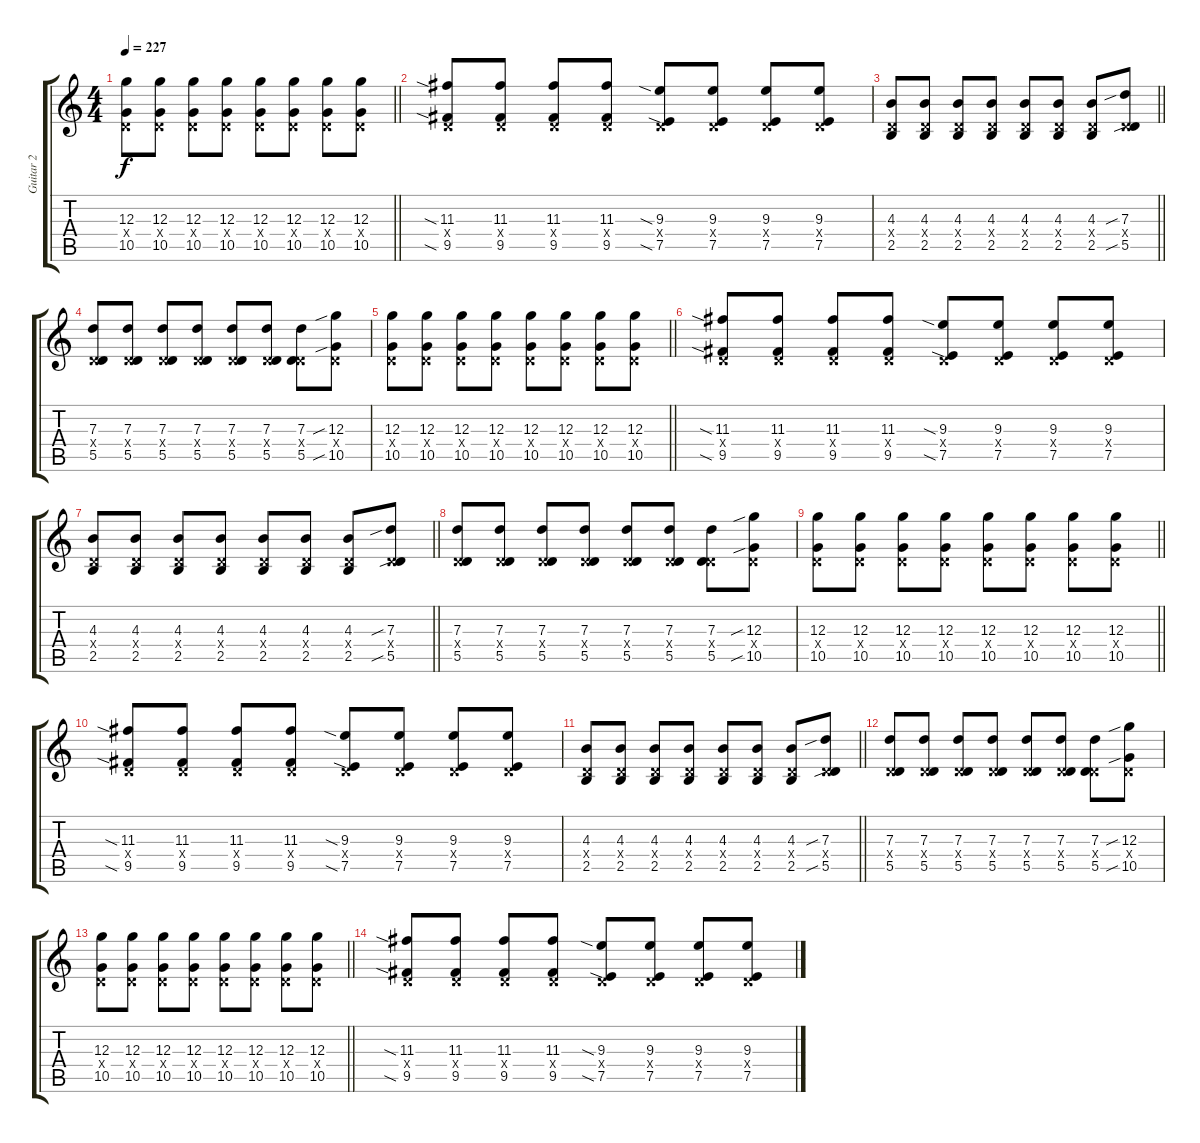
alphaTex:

\track ("Guitar 2" "Guitar 2") {instrument overdrivenguitar}
\staff {score tabs}
\tuning (E4 B3 G3 D3 A2 D2) {hide}
\ts (4 4)
\tempo 227
\clef g2
\barLineRight lightlight
\ks c
(12.3 0.4{x} 10.5).8{dy f} (12.3 0.4{x} 10.5).8 (12.3 0.4{x} 10.5).8 (12.3 0.4{x} 10.5).8 (12.3 0.4{x} 10.5).8 (12.3 0.4{x} 10.5).8 (12.3 0.4{x} 10.5).8 (12.3 0.4{x} 10.5).8 |
(11.3{sia} 0.4{x} 9.5{sia}).8 (11.3 0.4{x} 9.5).8 (11.3 0.4{x} 9.5).8 (11.3 0.4{x} 9.5).8 (9.3{sia} 0.4{x} 7.5{sia}).8 (9.3 0.4{x} 7.5).8 (9.3 0.4{x} 7.5).8 (9.3 0.4{x} 7.5).8 |
\barLineRight lightlight
(4.3 0.4{x} 2.5).8 (4.3 0.4{x} 2.5).8 (4.3 0.4{x} 2.5).8 (4.3 0.4{x} 2.5).8 (4.3 0.4{x} 2.5).8 (4.3 0.4{x} 2.5).8 (4.3 0.4{x} 2.5).8 (7.3{sib} 0.4{x} 5.5{sib}).8 |
(7.3 0.4{x} 5.5).8 (7.3 0.4{x} 5.5).8 (7.3 0.4{x} 5.5).8 (7.3 0.4{x} 5.5).8 (7.3 0.4{x} 5.5).8 (7.3 0.4{x} 5.5).8 (7.3 0.4{x} 5.5).8 (12.3{sib} 0.4{x} 10.5{sib}).8 |
\barLineRight lightlight
(12.3 0.4{x} 10.5).8 (12.3 0.4{x} 10.5).8 (12.3 0.4{x} 10.5).8 (12.3 0.4{x} 10.5).8 (12.3 0.4{x} 10.5).8 (12.3 0.4{x} 10.5).8 (12.3 0.4{x} 10.5).8 (12.3 0.4{x} 10.5).8 |
(11.3{sia} 0.4{x} 9.5{sia}).8 (11.3 0.4{x} 9.5).8 (11.3 0.4{x} 9.5).8 (11.3 0.4{x} 9.5).8 (9.3{sia} 0.4{x} 7.5{sia}).8 (9.3 0.4{x} 7.5).8 (9.3 0.4{x} 7.5).8 (9.3 0.4{x} 7.5).8 |
\barLineRight lightlight
(4.3 0.4{x} 2.5).8 (4.3 0.4{x} 2.5).8 (4.3 0.4{x} 2.5).8 (4.3 0.4{x} 2.5).8 (4.3 0.4{x} 2.5).8 (4.3 0.4{x} 2.5).8 (4.3 0.4{x} 2.5).8 (7.3{sib} 0.4{x} 5.5{sib}).8 |
(7.3 0.4{x} 5.5).8 (7.3 0.4{x} 5.5).8 (7.3 0.4{x} 5.5).8 (7.3 0.4{x} 5.5).8 (7.3 0.4{x} 5.5).8 (7.3 0.4{x} 5.5).8 (7.3 0.4{x} 5.5).8 (12.3{sib} 0.4{x} 10.5{sib}).8 |
\barLineRight lightlight
(12.3 0.4{x} 10.5).8 (12.3 0.4{x} 10.5).8 (12.3 0.4{x} 10.5).8 (12.3 0.4{x} 10.5).8 (12.3 0.4{x} 10.5).8 (12.3 0.4{x} 10.5).8 (12.3 0.4{x} 10.5).8 (12.3 0.4{x} 10.5).8 |
(11.3{sia} 0.4{x} 9.5{sia}).8 (11.3 0.4{x} 9.5).8 (11.3 0.4{x} 9.5).8 (11.3 0.4{x} 9.5).8 (9.3{sia} 0.4{x} 7.5{sia}).8 (9.3 0.4{x} 7.5).8 (9.3 0.4{x} 7.5).8 (9.3 0.4{x} 7.5).8 |
\barLineRight lightlight
(4.3 0.4{x} 2.5).8 (4.3 0.4{x} 2.5).8 (4.3 0.4{x} 2.5).8 (4.3 0.4{x} 2.5).8 (4.3 0.4{x} 2.5).8 (4.3 0.4{x} 2.5).8 (4.3 0.4{x} 2.5).8 (7.3{sib} 0.4{x} 5.5{sib}).8 |
(7.3 0.4{x} 5.5).8 (7.3 0.4{x} 5.5).8 (7.3 0.4{x} 5.5).8 (7.3 0.4{x} 5.5).8 (7.3 0.4{x} 5.5).8 (7.3 0.4{x} 5.5).8 (7.3 0.4{x} 5.5).8 (12.3{sib} 0.4{x} 10.5{sib}).8 |
\barLineRight lightlight
(12.3 0.4{x} 10.5).8 (12.3 0.4{x} 10.5).8 (12.3 0.4{x} 10.5).8 (12.3 0.4{x} 10.5).8 (12.3 0.4{x} 10.5).8 (12.3 0.4{x} 10.5).8 (12.3 0.4{x} 10.5).8 (12.3 0.4{x} 10.5).8 |
(11.3{sia} 0.4{x} 9.5{sia}).8 (11.3 0.4{x} 9.5).8 (11.3 0.4{x} 9.5).8 (11.3 0.4{x} 9.5).8 (9.3{sia} 0.4{x} 7.5{sia}).8 (9.3 0.4{x} 7.5).8 (9.3 0.4{x} 7.5).8 (9.3 0.4{x} 7.5).8
